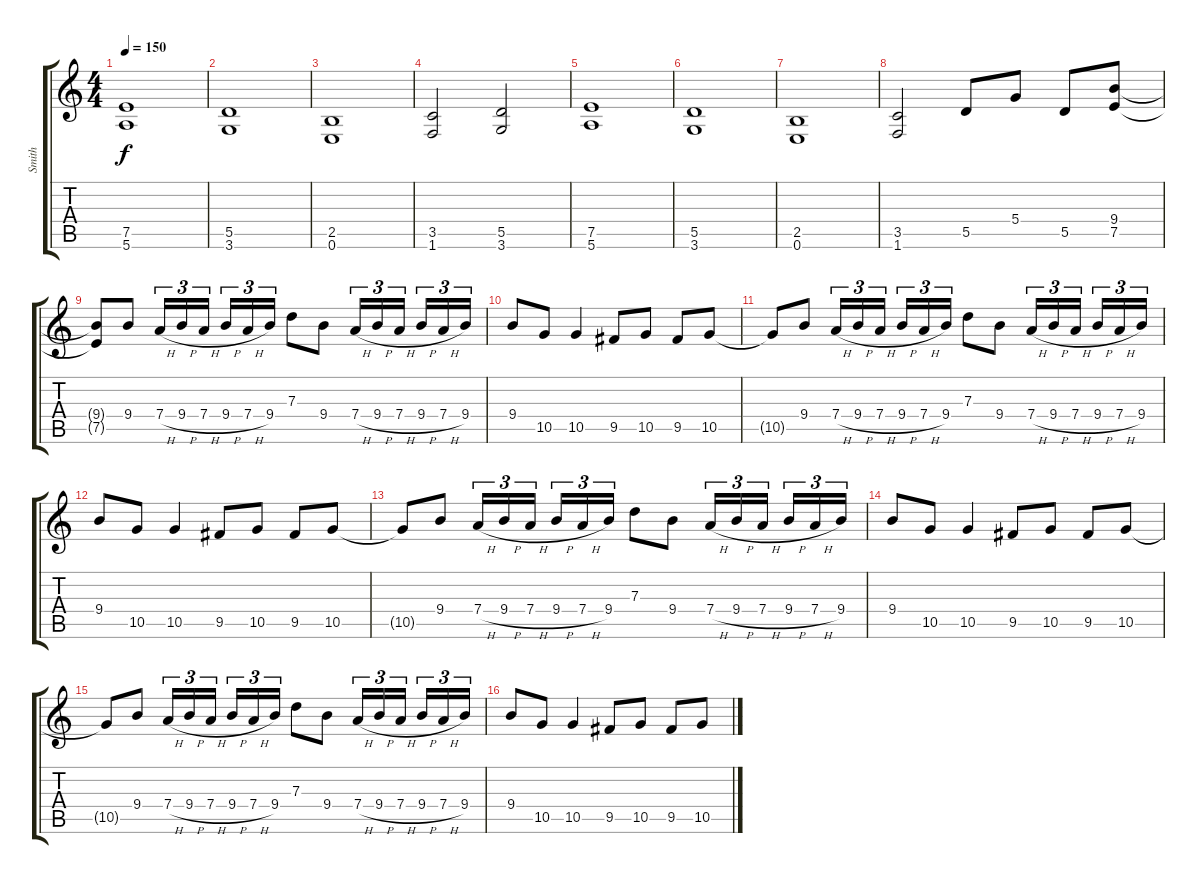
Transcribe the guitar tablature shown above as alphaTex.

\track ("Smith" "Smith") {instrument distortionguitar}
\staff {score tabs}
\tuning (E4 B3 G3 D3 A2 E2) {hide}
\ts (4 4)
\tempo 150
\clef g2
\ks c
(7.5 5.6).1{dy f} |
(5.5 3.6).1 |
(2.5 0.6).1 |
(3.5 1.6).2 (5.5 3.6).2 |
(7.5 5.6).1 |
(5.5 3.6).1 |
(2.5 0.6).1 |
(3.5 1.6).2 5.5.8 5.4.8 5.5.8 (9.4 7.5).8 |
(9.4{t} 7.5{t}).8 9.4.8 7.4{h}.16{tu (3 2)} 9.4{h}.16{tu (3 2)} 7.4{h}.16{tu (3 2)} 9.4{h}.16{tu (3 2)} 7.4{h}.16{tu (3 2)} 9.4.16{tu (3 2)} 7.3.8 9.4.8 7.4{h}.16{tu (3 2)} 9.4{h}.16{tu (3 2)} 7.4{h}.16{tu (3 2)} 9.4{h}.16{tu (3 2)} 7.4{h}.16{tu (3 2)} 9.4.16{tu (3 2)} |
9.4.8 10.5.8 10.5.4 9.5.8 10.5.8 9.5.8 10.5.8 |
10.5{t}.8 9.4.8 7.4{h}.16{tu (3 2)} 9.4{h}.16{tu (3 2)} 7.4{h}.16{tu (3 2)} 9.4{h}.16{tu (3 2)} 7.4{h}.16{tu (3 2)} 9.4.16{tu (3 2)} 7.3.8 9.4.8 7.4{h}.16{tu (3 2)} 9.4{h}.16{tu (3 2)} 7.4{h}.16{tu (3 2)} 9.4{h}.16{tu (3 2)} 7.4{h}.16{tu (3 2)} 9.4.16{tu (3 2)} |
9.4.8 10.5.8 10.5.4 9.5.8 10.5.8 9.5.8 10.5.8 |
10.5{t}.8 9.4.8 7.4{h}.16{tu (3 2)} 9.4{h}.16{tu (3 2)} 7.4{h}.16{tu (3 2)} 9.4{h}.16{tu (3 2)} 7.4{h}.16{tu (3 2)} 9.4.16{tu (3 2)} 7.3.8 9.4.8 7.4{h}.16{tu (3 2)} 9.4{h}.16{tu (3 2)} 7.4{h}.16{tu (3 2)} 9.4{h}.16{tu (3 2)} 7.4{h}.16{tu (3 2)} 9.4.16{tu (3 2)} |
9.4.8 10.5.8 10.5.4 9.5.8 10.5.8 9.5.8 10.5.8 |
10.5{t}.8 9.4.8 7.4{h}.16{tu (3 2)} 9.4{h}.16{tu (3 2)} 7.4{h}.16{tu (3 2)} 9.4{h}.16{tu (3 2)} 7.4{h}.16{tu (3 2)} 9.4.16{tu (3 2)} 7.3.8 9.4.8 7.4{h}.16{tu (3 2)} 9.4{h}.16{tu (3 2)} 7.4{h}.16{tu (3 2)} 9.4{h}.16{tu (3 2)} 7.4{h}.16{tu (3 2)} 9.4.16{tu (3 2)} |
9.4.8 10.5.8 10.5.4 9.5.8 10.5.8 9.5.8 10.5.8
